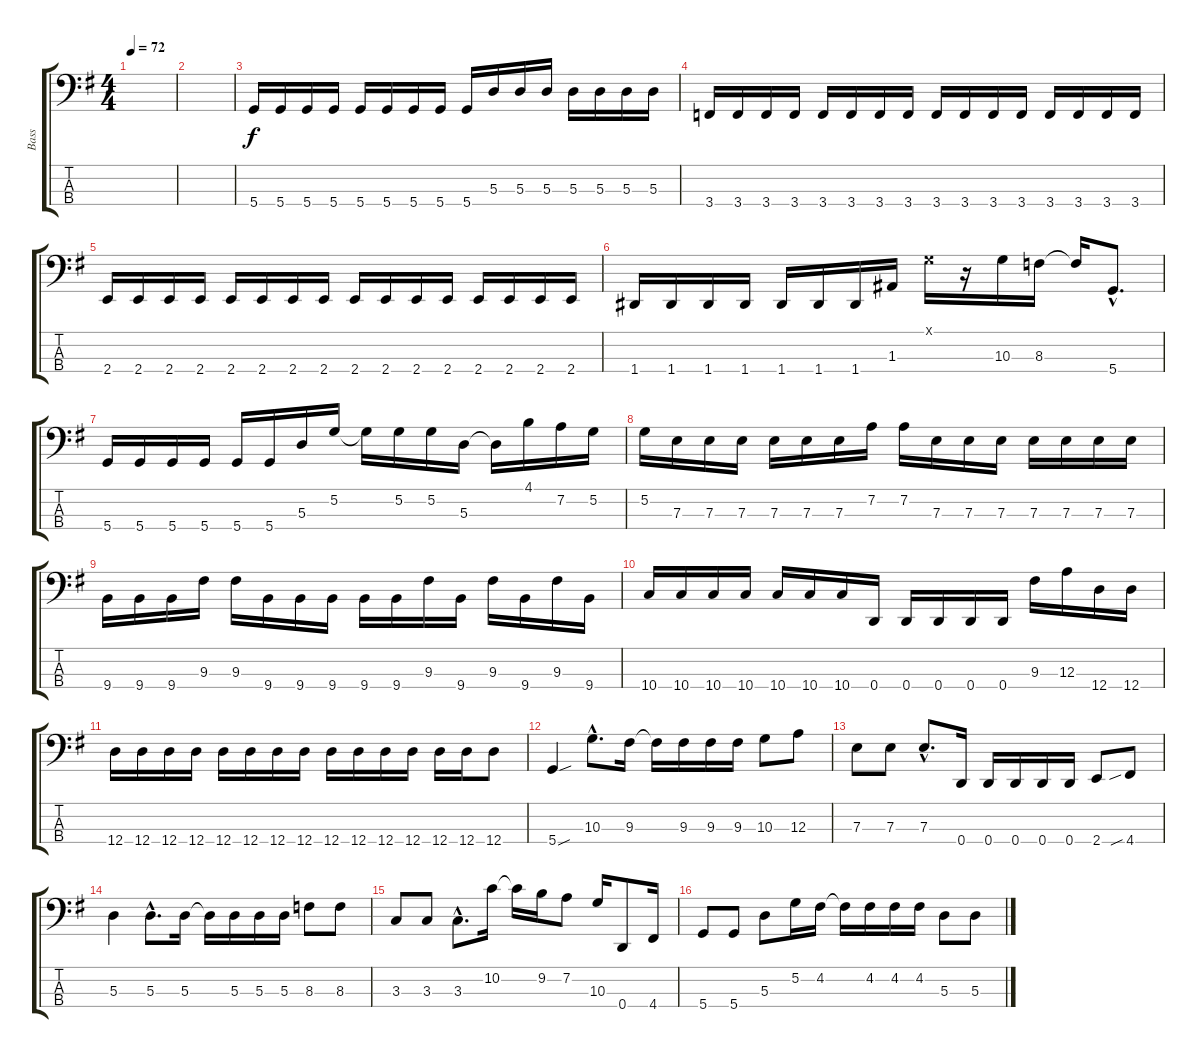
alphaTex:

\track ("Bass" "Bass") {instrument electricbassfinger}
\staff {score tabs}
\tuning (G2 D2 A1 D1) {hide}
\ts (4 4)
\tempo 72
\clef f4
\ks g
|
|
5.4.16 5.4.16 5.4.16 5.4.16 5.4.16 5.4.16 5.4.16 5.4.16 5.4.16 5.3.16 5.3.16 5.3.16 5.3.16 5.3.16 5.3.16 5.3.16 |
3.4.16 3.4.16 3.4.16 3.4.16 3.4.16 3.4.16 3.4.16 3.4.16 3.4.16 3.4.16 3.4.16 3.4.16 3.4.16 3.4.16 3.4.16 3.4.16 |
2.4.16 2.4.16 2.4.16 2.4.16 2.4.16 2.4.16 2.4.16 2.4.16 2.4.16 2.4.16 2.4.16 2.4.16 2.4.16 2.4.16 2.4.16 2.4.16 |
1.4.16 1.4.16 1.4.16 1.4.16 1.4.16 1.4.16 1.4.16 1.3.16 0.1{x}.16 r.16 10.3.16 8.3.16 8.3{t}.16 5.4{hac}.8{d} |
5.4.16 5.4.16 5.4.16 5.4.16 5.4.16 5.4.16 5.3.16 5.2.16 5.2{t}.16 5.2.16 5.2.16 5.3.16 5.3{t}.16 4.1.16 7.2.16 5.2.16 |
5.2.16 7.3.16 7.3.16 7.3.16 7.3.16 7.3.16 7.3.16 7.2.16 7.2.16 7.3.16 7.3.16 7.3.16 7.3.16 7.3.16 7.3.16 7.3.16 |
9.4.16 9.4.16 9.4.16 9.3.16 9.3.16 9.4.16 9.4.16 9.4.16 9.4.16 9.4.16 9.3.16 9.4.16 9.3.16 9.4.16 9.3.16 9.4.16 |
10.4.16 10.4.16 10.4.16 10.4.16 10.4.16 10.4.16 10.4.16 0.4.16 0.4.16 0.4.16 0.4.16 0.4.16 9.3.16 12.3.16 12.4.16 12.4.16 |
12.4.16 12.4.16 12.4.16 12.4.16 12.4.16 12.4.16 12.4.16 12.4.16 12.4.16 12.4.16 12.4.16 12.4.16 12.4.16 12.4.16 12.4.8 |
5.4{sou}.4 10.3{hac}.8{d} 9.3.16 9.3{t}.16 9.3.16 9.3.16 9.3.16 10.3.8 12.3.8 |
7.3.8 7.3.8 7.3{hac}.8{d} 0.4.16 0.4.16 0.4.16 0.4.16 0.4.16 2.4.8 4.4{sib}.8 |
5.3.4 5.3{hac}.8{d} 5.3.16 5.3{t}.16 5.3.16 5.3.16 5.3.16 8.3.8 8.3.8 |
3.3.8 3.3.8 3.3{hac}.8{d} 10.2.16 10.2{t}.16 9.2.16 7.2.8 10.3.16 0.4.8 4.4.16 |
5.4.8 5.4.8 5.3.8 5.2.16 4.2.16 4.2{t}.16 4.2.16 4.2.16 4.2.16 5.3.8 5.3.8
